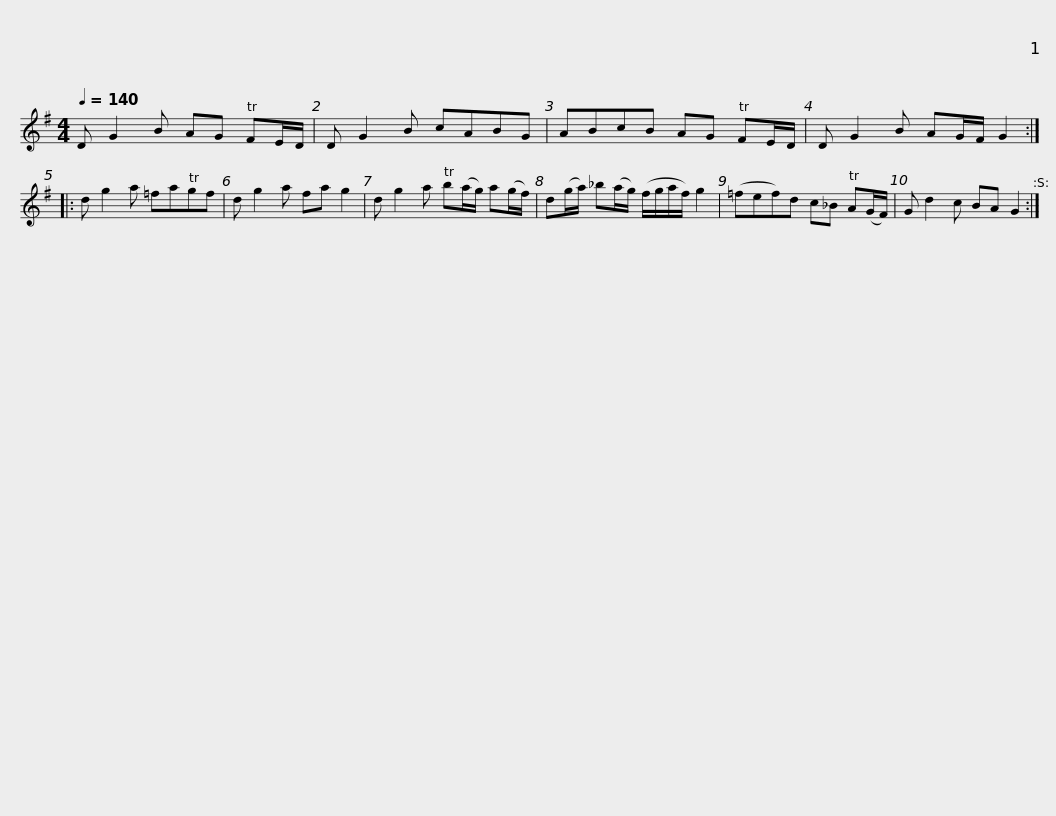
X:1
L:1/8
Q:1/4=140
M:4/4
I:linebreak $
K:G
V:1 treble
V:1
 D G2 B AG FE/D/ | D G2 B cABG | ABcB AG FE/D/ | D G2 B AG/F/ G2 :: d g2 a =fagf |$ %5
 d g2 a fa g2 | d g2 a b(a/g/) a(g/f/) | d(g/a/) _b(a/g/) (f/g/a/f/) g2 | (=fef)d c_B A(G/F/) |$ G d2 c BA G2 :| %10
